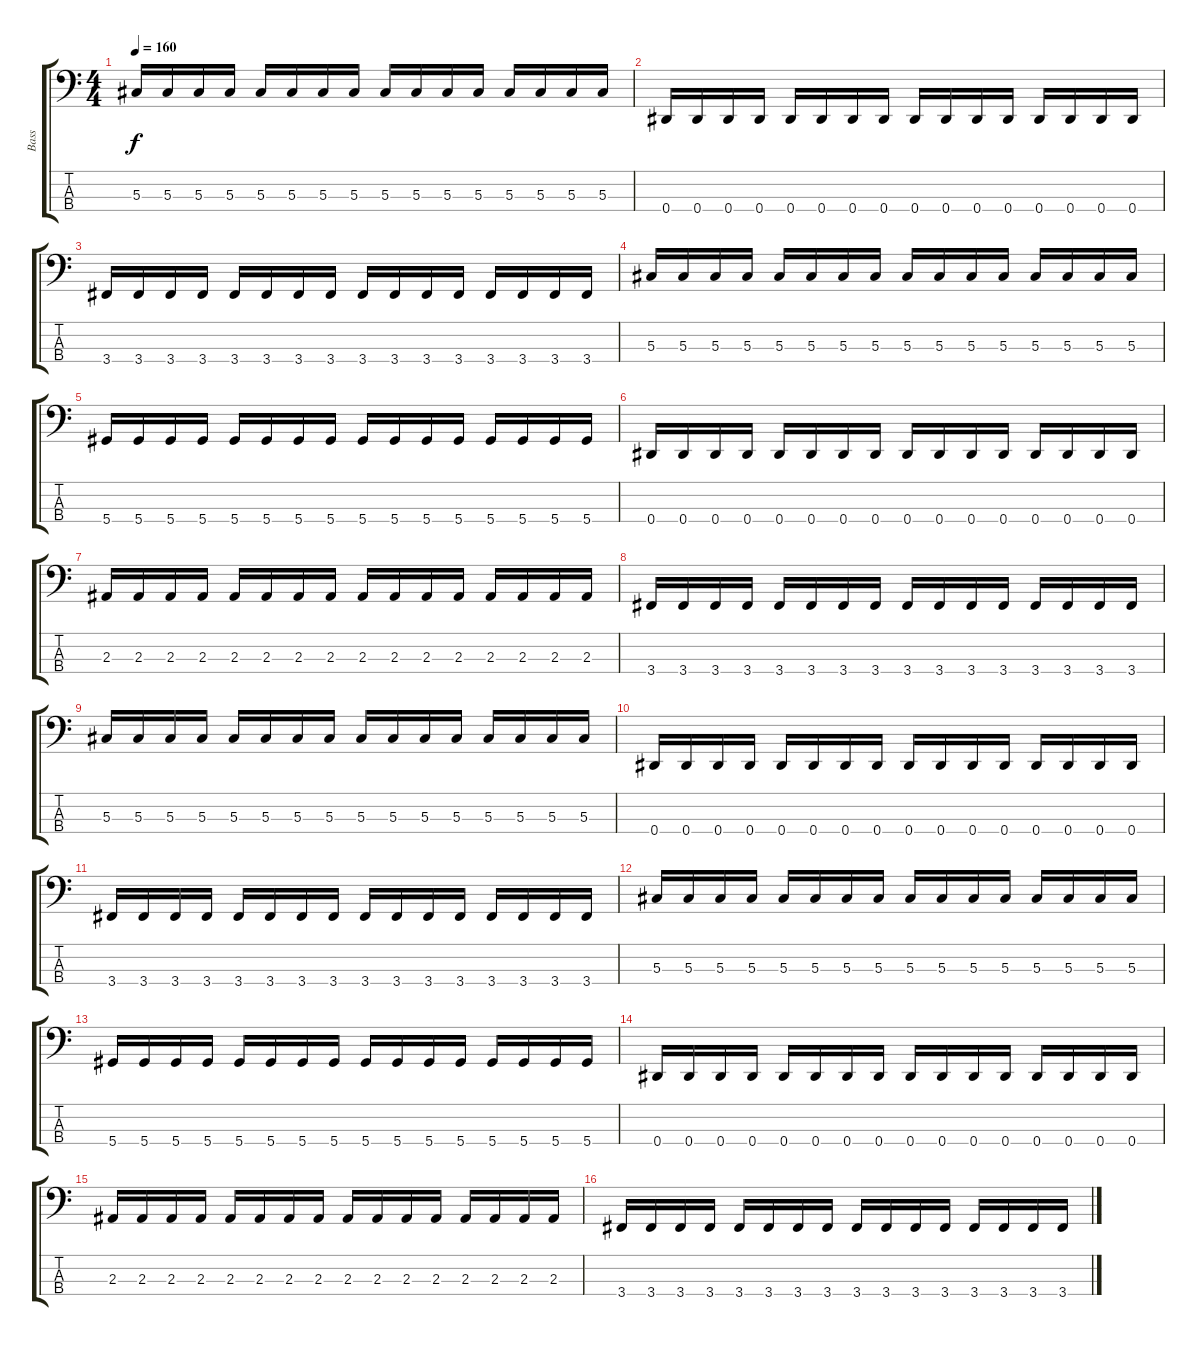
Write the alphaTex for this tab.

\track ("Bass" "Bass") {instrument electricbassfinger}
\staff {score tabs}
\tuning (Gb2 Db2 Ab1 Eb1) {hide}
\ts (4 4)
\tempo 160
\clef f4
\ks c
5.3.16{dy f} 5.3.16 5.3.16 5.3.16 5.3.16 5.3.16 5.3.16 5.3.16 5.3.16 5.3.16 5.3.16 5.3.16 5.3.16 5.3.16 5.3.16 5.3.16 |
0.4.16 0.4.16 0.4.16 0.4.16 0.4.16 0.4.16 0.4.16 0.4.16 0.4.16 0.4.16 0.4.16 0.4.16 0.4.16 0.4.16 0.4.16 0.4.16 |
3.4.16 3.4.16 3.4.16 3.4.16 3.4.16 3.4.16 3.4.16 3.4.16 3.4.16 3.4.16 3.4.16 3.4.16 3.4.16 3.4.16 3.4.16 3.4.16 |
5.3.16 5.3.16 5.3.16 5.3.16 5.3.16 5.3.16 5.3.16 5.3.16 5.3.16 5.3.16 5.3.16 5.3.16 5.3.16 5.3.16 5.3.16 5.3.16 |
5.4.16 5.4.16 5.4.16 5.4.16 5.4.16 5.4.16 5.4.16 5.4.16 5.4.16 5.4.16 5.4.16 5.4.16 5.4.16 5.4.16 5.4.16 5.4.16 |
0.4.16 0.4.16 0.4.16 0.4.16 0.4.16 0.4.16 0.4.16 0.4.16 0.4.16 0.4.16 0.4.16 0.4.16 0.4.16 0.4.16 0.4.16 0.4.16 |
2.3.16 2.3.16 2.3.16 2.3.16 2.3.16 2.3.16 2.3.16 2.3.16 2.3.16 2.3.16 2.3.16 2.3.16 2.3.16 2.3.16 2.3.16 2.3.16 |
3.4.16 3.4.16 3.4.16 3.4.16 3.4.16 3.4.16 3.4.16 3.4.16 3.4.16 3.4.16 3.4.16 3.4.16 3.4.16 3.4.16 3.4.16 3.4.16 |
5.3.16 5.3.16 5.3.16 5.3.16 5.3.16 5.3.16 5.3.16 5.3.16 5.3.16 5.3.16 5.3.16 5.3.16 5.3.16 5.3.16 5.3.16 5.3.16 |
0.4.16 0.4.16 0.4.16 0.4.16 0.4.16 0.4.16 0.4.16 0.4.16 0.4.16 0.4.16 0.4.16 0.4.16 0.4.16 0.4.16 0.4.16 0.4.16 |
3.4.16 3.4.16 3.4.16 3.4.16 3.4.16 3.4.16 3.4.16 3.4.16 3.4.16 3.4.16 3.4.16 3.4.16 3.4.16 3.4.16 3.4.16 3.4.16 |
5.3.16{volume 6} 5.3.16 5.3.16 5.3.16 5.3.16 5.3.16 5.3.16 5.3.16 5.3.16 5.3.16 5.3.16 5.3.16 5.3.16 5.3.16 5.3.16 5.3.16 |
5.4.16 5.4.16 5.4.16 5.4.16 5.4.16 5.4.16 5.4.16 5.4.16 5.4.16 5.4.16 5.4.16 5.4.16 5.4.16 5.4.16 5.4.16 5.4.16 |
0.4.16 0.4.16 0.4.16 0.4.16 0.4.16 0.4.16 0.4.16 0.4.16 0.4.16 0.4.16 0.4.16 0.4.16 0.4.16 0.4.16 0.4.16 0.4.16 |
2.3.16 2.3.16 2.3.16 2.3.16 2.3.16 2.3.16 2.3.16 2.3.16 2.3.16 2.3.16 2.3.16 2.3.16 2.3.16 2.3.16 2.3.16 2.3.16 |
3.4.16 3.4.16 3.4.16 3.4.16 3.4.16 3.4.16 3.4.16 3.4.16 3.4.16 3.4.16 3.4.16 3.4.16 3.4.16 3.4.16 3.4.16 3.4.16
